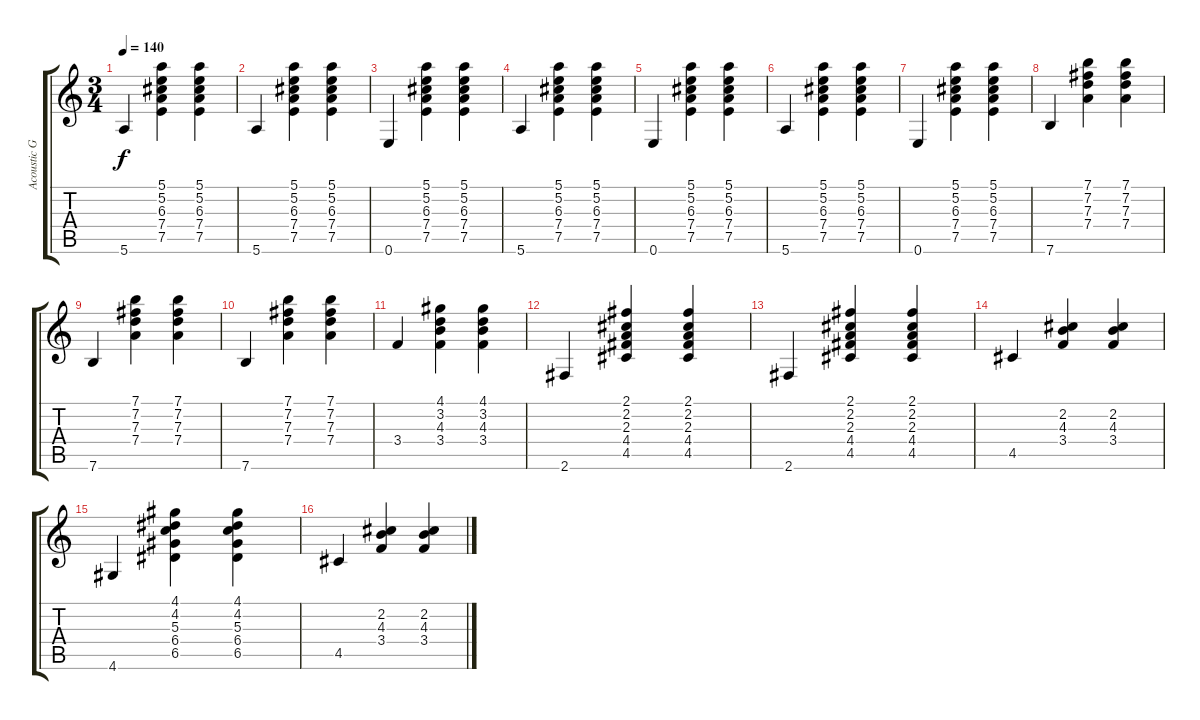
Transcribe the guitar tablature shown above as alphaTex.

\track ("Acoustic Guitar " "Acoustic G") {instrument acousticguitarnylon}
\staff {score tabs}
\tuning (E4 B3 G3 D3 A2 E2) {hide}
\ts (3 4)
\tempo 140
\clef g2
\ks c
5.6.4{dy f} (5.1 5.2 6.3 7.4 7.5).4 (5.1 5.2 6.3 7.4 7.5).4 |
5.6.4 (5.1 5.2 6.3 7.4 7.5).4 (5.1 5.2 6.3 7.4 7.5).4 |
0.6.4 (5.1 5.2 6.3 7.4 7.5).4 (5.1 5.2 6.3 7.4 7.5).4 |
5.6.4 (5.1 5.2 6.3 7.4 7.5).4 (5.1 5.2 6.3 7.4 7.5).4 |
0.6.4 (5.1 5.2 6.3 7.4 7.5).4 (5.1 5.2 6.3 7.4 7.5).4 |
5.6.4 (5.1 5.2 6.3 7.4 7.5).4 (5.1 5.2 6.3 7.4 7.5).4 |
0.6.4 (5.1 5.2 6.3 7.4 7.5).4 (5.1 5.2 6.3 7.4 7.5).4 |
7.6.4 (7.1 7.2 7.3 7.4).4 (7.1 7.2 7.3 7.4).4 |
7.6.4 (7.1 7.2 7.3 7.4).4 (7.1 7.2 7.3 7.4).4 |
7.6.4 (7.1 7.2 7.3 7.4).4 (7.1 7.2 7.3 7.4).4 |
3.4.4 (4.1 3.2 4.3 3.4).4 (4.1 3.2 4.3 3.4).4 |
2.6.4 (2.1 2.2 2.3 4.4 4.5).4 (2.1 2.2 2.3 4.4 4.5).4 |
2.6.4 (2.1 2.2 2.3 4.4 4.5).4 (2.1 2.2 2.3 4.4 4.5).4 |
4.5.4 (2.2 4.3 3.4).4 (2.2 4.3 3.4).4 |
4.6.4 (4.1 4.2 5.3 6.4 6.5).4 (4.1 4.2 5.3 6.4 6.5).4 |
4.5.4 (2.2 4.3 3.4).4 (2.2 4.3 3.4).4
